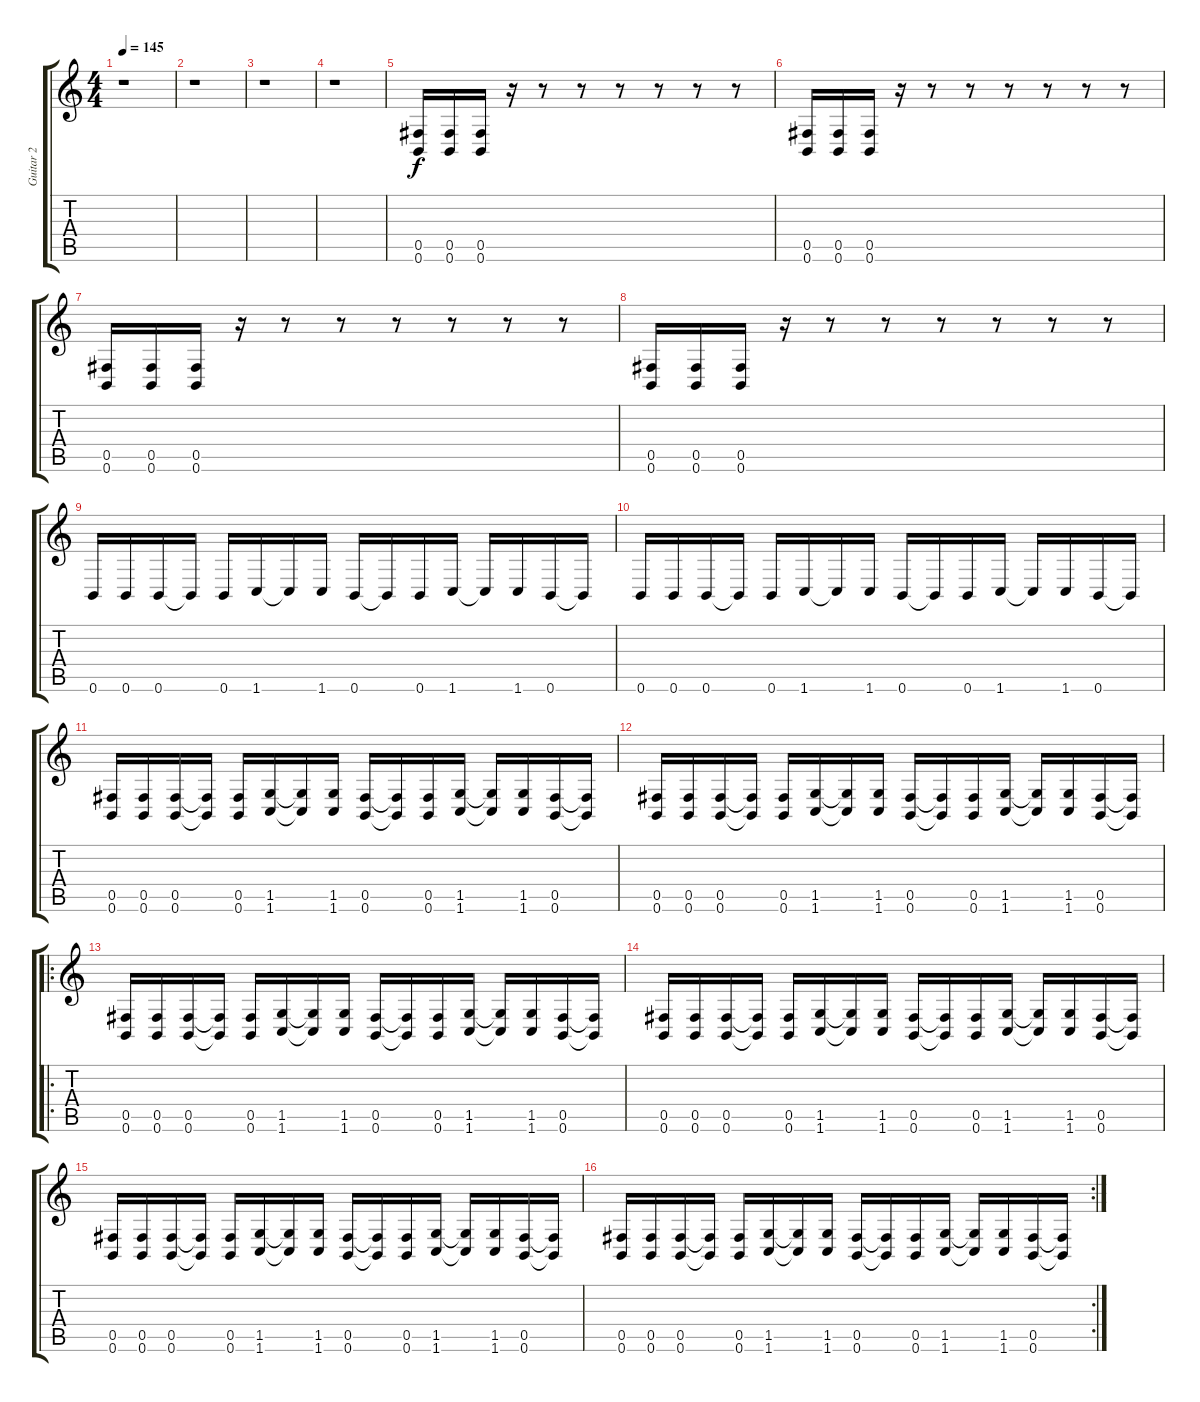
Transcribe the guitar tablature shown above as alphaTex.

\track ("Guitar 2" "Guitar 2") {instrument distortionguitar}
\staff {score tabs}
\tuning (Db4 Ab3 E3 B2 Gb2 B1) {hide}
\ts (4 4)
\tempo 145
\clef g2
\ks c
r.1{dy f} |
r.1 |
r.1 |
r.1 |
(0.5 0.6).16 (0.5 0.6).16 (0.5 0.6).16 r.16 r.8 r.8 r.8 r.8 r.8 r.8 |
(0.5 0.6).16 (0.5 0.6).16 (0.5 0.6).16 r.16 r.8 r.8 r.8 r.8 r.8 r.8 |
(0.5 0.6).16 (0.5 0.6).16 (0.5 0.6).16 r.16 r.8 r.8 r.8 r.8 r.8 r.8 |
(0.5 0.6).16 (0.5 0.6).16 (0.5 0.6).16 r.16 r.8 r.8 r.8 r.8 r.8 r.8 |
0.6.16 0.6.16 0.6.16 0.6{t}.16 0.6.16 1.6.16 1.6{t}.16 1.6.16 0.6.16 0.6{t}.16 0.6.16 1.6.16 1.6{t}.16 1.6.16 0.6.16 0.6{t}.16 |
0.6.16 0.6.16 0.6.16 0.6{t}.16 0.6.16 1.6.16 1.6{t}.16 1.6.16 0.6.16 0.6{t}.16 0.6.16 1.6.16 1.6{t}.16 1.6.16 0.6.16 0.6{t}.16 |
(0.5 0.6).16 (0.5 0.6).16 (0.5 0.6).16 (0.5{t} 0.6{t}).16 (0.5 0.6).16 (1.5 1.6).16 (1.5{t} 1.6{t}).16 (1.5 1.6).16 (0.5 0.6).16 (0.5{t} 0.6{t}).16 (0.5 0.6).16 (1.5 1.6).16 (1.5{t} 1.6{t}).16 (1.5 1.6).16 (0.5 0.6).16 (0.5{t} 0.6{t}).16 |
(0.5 0.6).16 (0.5 0.6).16 (0.5 0.6).16 (0.5{t} 0.6{t}).16 (0.5 0.6).16 (1.5 1.6).16 (1.5{t} 1.6{t}).16 (1.5 1.6).16 (0.5 0.6).16 (0.5{t} 0.6{t}).16 (0.5 0.6).16 (1.5 1.6).16 (1.5{t} 1.6{t}).16 (1.5 1.6).16 (0.5 0.6).16 (0.5{t} 0.6{t}).16 |
\ro
(0.5 0.6).16 (0.5 0.6).16 (0.5 0.6).16 (0.5{t} 0.6{t}).16 (0.5 0.6).16 (1.5 1.6).16 (1.5{t} 1.6{t}).16 (1.5 1.6).16 (0.5 0.6).16 (0.5{t} 0.6{t}).16 (0.5 0.6).16 (1.5 1.6).16 (1.5{t} 1.6{t}).16 (1.5 1.6).16 (0.5 0.6).16 (0.5{t} 0.6{t}).16 |
(0.5 0.6).16 (0.5 0.6).16 (0.5 0.6).16 (0.5{t} 0.6{t}).16 (0.5 0.6).16 (1.5 1.6).16 (1.5{t} 1.6{t}).16 (1.5 1.6).16 (0.5 0.6).16 (0.5{t} 0.6{t}).16 (0.5 0.6).16 (1.5 1.6).16 (1.5{t} 1.6{t}).16 (1.5 1.6).16 (0.5 0.6).16 (0.5{t} 0.6{t}).16 |
(0.5 0.6).16 (0.5 0.6).16 (0.5 0.6).16 (0.5{t} 0.6{t}).16 (0.5 0.6).16 (1.5 1.6).16 (1.5{t} 1.6{t}).16 (1.5 1.6).16 (0.5 0.6).16 (0.5{t} 0.6{t}).16 (0.5 0.6).16 (1.5 1.6).16 (1.5{t} 1.6{t}).16 (1.5 1.6).16 (0.5 0.6).16 (0.5{t} 0.6{t}).16 |
\rc 2
(0.5 0.6).16 (0.5 0.6).16 (0.5 0.6).16 (0.5{t} 0.6{t}).16 (0.5 0.6).16 (1.5 1.6).16 (1.5{t} 1.6{t}).16 (1.5 1.6).16 (0.5 0.6).16 (0.5{t} 0.6{t}).16 (0.5 0.6).16 (1.5 1.6).16 (1.5{t} 1.6{t}).16 (1.5 1.6).16 (0.5 0.6).16 (0.5{t} 0.6{t}).16
